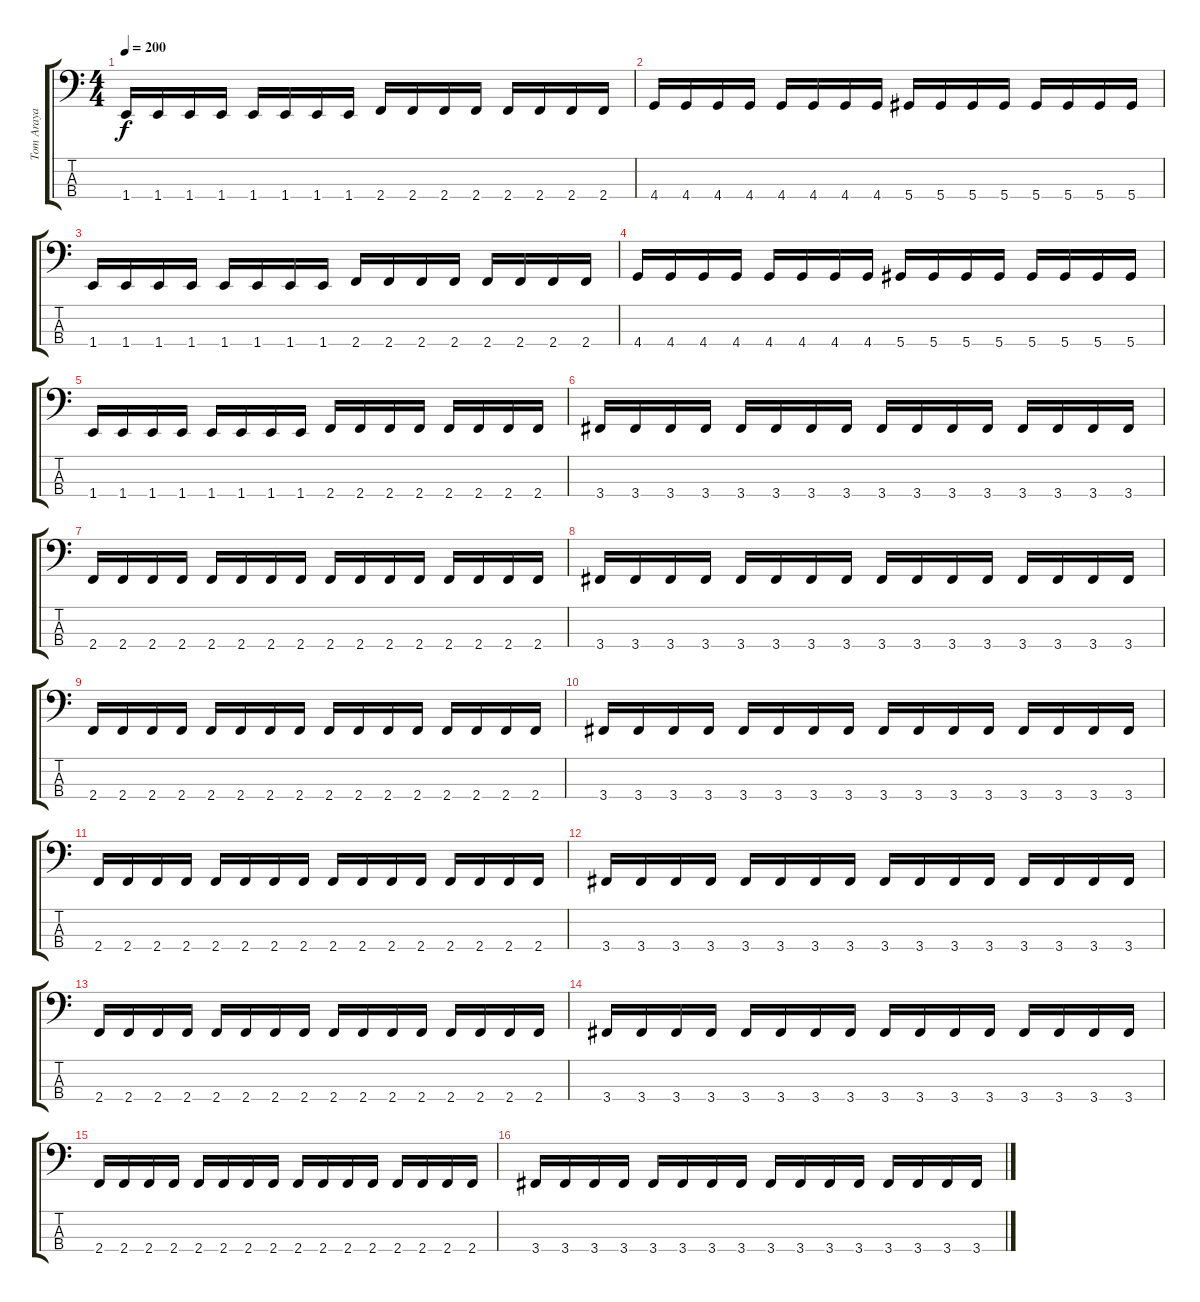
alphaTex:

\track ("Tom Araya" "Tom Araya") {instrument electricbasspick}
\staff {score tabs}
\tuning (Gb2 Db2 Ab1 Eb1) {hide}
\ts (4 4)
\tempo 200
\clef f4
\ks c
1.4.16{dy f} 1.4.16 1.4.16 1.4.16 1.4.16 1.4.16 1.4.16 1.4.16 2.4.16 2.4.16 2.4.16 2.4.16 2.4.16 2.4.16 2.4.16 2.4.16 |
4.4.16 4.4.16 4.4.16 4.4.16 4.4.16 4.4.16 4.4.16 4.4.16 5.4.16 5.4.16 5.4.16 5.4.16 5.4.16 5.4.16 5.4.16 5.4.16 |
1.4.16 1.4.16 1.4.16 1.4.16 1.4.16 1.4.16 1.4.16 1.4.16 2.4.16 2.4.16 2.4.16 2.4.16 2.4.16 2.4.16 2.4.16 2.4.16 |
4.4.16 4.4.16 4.4.16 4.4.16 4.4.16 4.4.16 4.4.16 4.4.16 5.4.16 5.4.16 5.4.16 5.4.16 5.4.16 5.4.16 5.4.16 5.4.16 |
1.4.16 1.4.16 1.4.16 1.4.16 1.4.16 1.4.16 1.4.16 1.4.16 2.4.16 2.4.16 2.4.16 2.4.16 2.4.16 2.4.16 2.4.16 2.4.16 |
3.4.16 3.4.16 3.4.16 3.4.16 3.4.16 3.4.16 3.4.16 3.4.16 3.4.16 3.4.16 3.4.16 3.4.16 3.4.16 3.4.16 3.4.16 3.4.16 |
2.4.16 2.4.16 2.4.16 2.4.16 2.4.16 2.4.16 2.4.16 2.4.16 2.4.16 2.4.16 2.4.16 2.4.16 2.4.16 2.4.16 2.4.16 2.4.16 |
3.4.16 3.4.16 3.4.16 3.4.16 3.4.16 3.4.16 3.4.16 3.4.16 3.4.16 3.4.16 3.4.16 3.4.16 3.4.16 3.4.16 3.4.16 3.4.16 |
2.4.16 2.4.16 2.4.16 2.4.16 2.4.16 2.4.16 2.4.16 2.4.16 2.4.16 2.4.16 2.4.16 2.4.16 2.4.16 2.4.16 2.4.16 2.4.16 |
3.4.16 3.4.16 3.4.16 3.4.16 3.4.16 3.4.16 3.4.16 3.4.16 3.4.16 3.4.16 3.4.16 3.4.16 3.4.16 3.4.16 3.4.16 3.4.16 |
2.4.16 2.4.16 2.4.16 2.4.16 2.4.16 2.4.16 2.4.16 2.4.16 2.4.16 2.4.16 2.4.16 2.4.16 2.4.16 2.4.16 2.4.16 2.4.16 |
3.4.16 3.4.16 3.4.16 3.4.16 3.4.16 3.4.16 3.4.16 3.4.16 3.4.16 3.4.16 3.4.16 3.4.16 3.4.16 3.4.16 3.4.16 3.4.16 |
2.4.16 2.4.16 2.4.16 2.4.16 2.4.16 2.4.16 2.4.16 2.4.16 2.4.16 2.4.16 2.4.16 2.4.16 2.4.16 2.4.16 2.4.16 2.4.16 |
3.4.16 3.4.16 3.4.16 3.4.16 3.4.16 3.4.16 3.4.16 3.4.16 3.4.16 3.4.16 3.4.16 3.4.16 3.4.16 3.4.16 3.4.16 3.4.16 |
2.4.16 2.4.16 2.4.16 2.4.16 2.4.16 2.4.16 2.4.16 2.4.16 2.4.16 2.4.16 2.4.16 2.4.16 2.4.16 2.4.16 2.4.16 2.4.16 |
3.4.16 3.4.16 3.4.16 3.4.16 3.4.16 3.4.16 3.4.16 3.4.16 3.4.16 3.4.16 3.4.16 3.4.16 3.4.16 3.4.16 3.4.16 3.4.16
